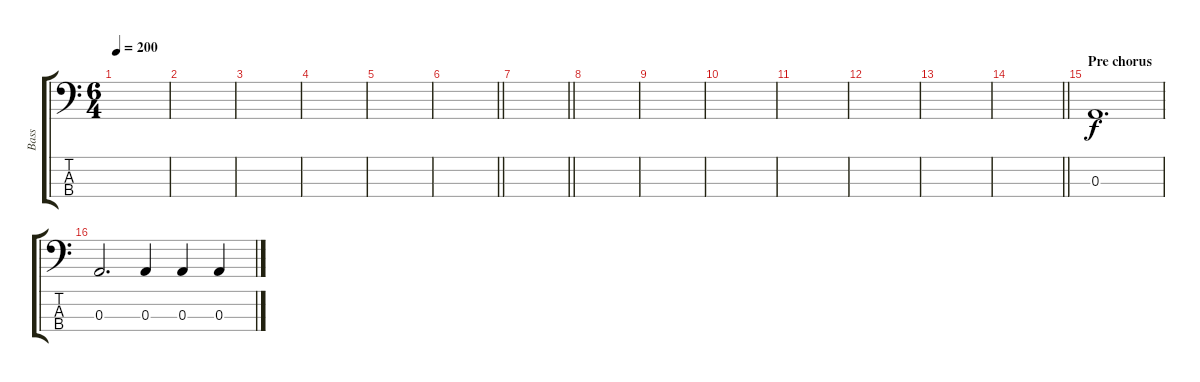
\track ("Bass" "Bass") {instrument electricbasspick}
\staff {score tabs}
\tuning (G2 D2 A1 E1) {hide}
\ts (6 4)
\tempo 200
\clef f4
\ks c
|
|
|
|
|
\barLineRight lightlight
|
\barLineRight lightlight
|
|
|
|
|
|
|
\barLineRight lightlight
|
\section ("" "Pre chorus")
0.3.1{d dy f} |
0.3.2{d} 0.3.4 0.3.4 0.3.4
